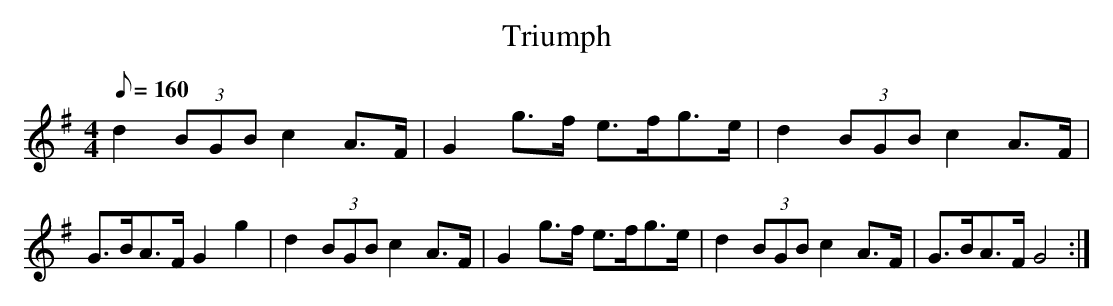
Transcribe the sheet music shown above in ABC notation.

X:1
T:Triumph
M:4/4
L:1/8
Q:160
K:G
d2 (3BGB c2 A>F|G2 g>f e>fg>e|d2 (3BGB c2 A>F| G>BA>F G2 g2| d2 (3BGB c2 A>F| G2 g>f e>fg>e| d2 (3BGB c2 A>F|G>BA>F G4:|
